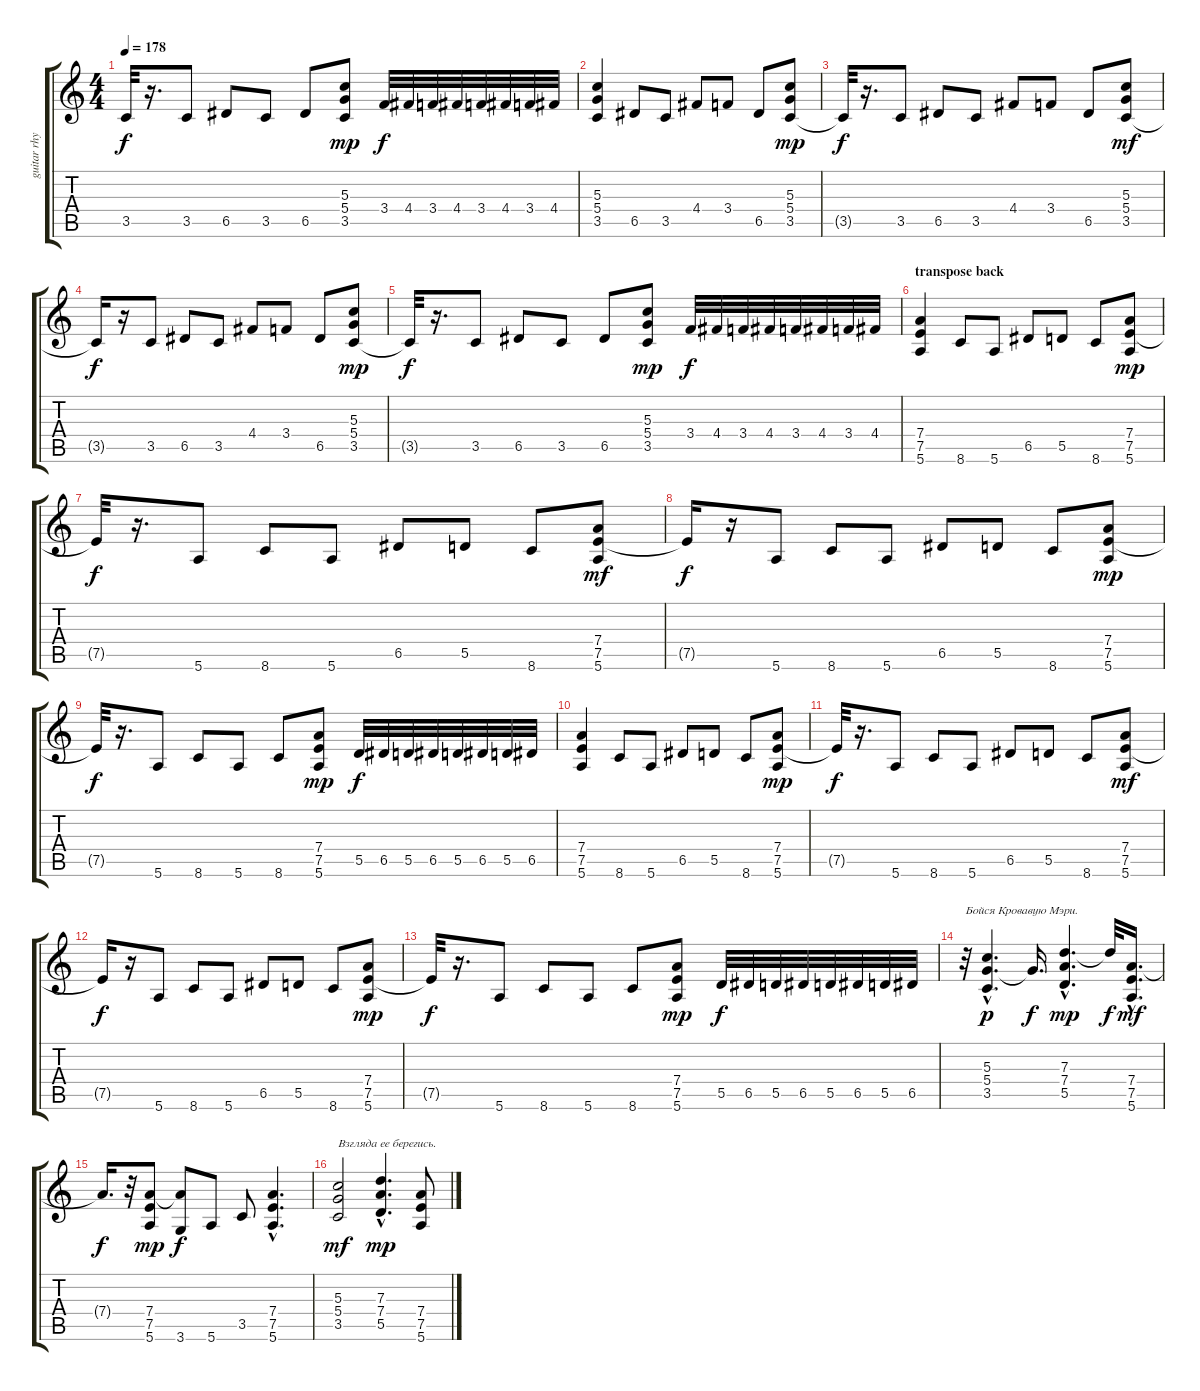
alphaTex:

\track ("guitar rhythm" "guitar rhy") {instrument overdrivenguitar}
\staff {score tabs}
\tuning (E4 B3 G3 D3 A2 E2) {hide}
\ts (4 4)
\tempo 178
\clef g2
\ks c
3.5{t}.32{dy f} r.16{d} 3.5.8 6.5.8 3.5.8 6.5.8 (5.3 5.4 3.5).8{dy mp} 3.4.32{dy f} 4.4.32 3.4.32 4.4.32 3.4.32 4.4.32 3.4.32 4.4.32 |
(5.3 5.4 3.5).4 6.5.8 3.5.8 4.4.8 3.4.8 6.5.8 (5.3 5.4 3.5).8{dy mp} |
3.5{t}.32{dy f} r.16{d} 3.5.8 6.5.8 3.5.8 4.4.8 3.4.8 6.5.8 (5.3 5.4 3.5).8{dy mf} |
3.5{t}.16{dy f} r.16 3.5.8 6.5.8 3.5.8 4.4.8 3.4.8 6.5.8 (5.3 5.4 3.5).8{dy mp} |
3.5{t}.32{dy f} r.16{d} 3.5.8 6.5.8 3.5.8 6.5.8 (5.3 5.4 3.5).8{dy mp} 3.4.32{dy f} 4.4.32 3.4.32 4.4.32 3.4.32 4.4.32 3.4.32 4.4.32 |
\section ("" "transpose back")
(7.4 7.5 5.6).4 8.6.8 5.6.8 6.5.8 5.5.8 8.6.8 (7.4 7.5 5.6).8{dy mp} |
7.5{t}.32{dy f} r.16{d} 5.6.8 8.6.8 5.6.8 6.5.8 5.5.8 8.6.8 (7.4 7.5 5.6).8{dy mf} |
7.5{t}.16{dy f} r.16 5.6.8 8.6.8 5.6.8 6.5.8 5.5.8 8.6.8 (7.4 7.5 5.6).8{dy mp} |
7.5{t}.32{dy f} r.16{d} 5.6.8 8.6.8 5.6.8 8.6.8 (7.4 7.5 5.6).8{dy mp} 5.5.32{dy f} 6.5.32 5.5.32 6.5.32 5.5.32 6.5.32 5.5.32 6.5.32 |
(7.4 7.5 5.6).4 8.6.8 5.6.8 6.5.8 5.5.8 8.6.8 (7.4 7.5 5.6).8{dy mp} |
7.5{t}.32{dy f} r.16{d} 5.6.8 8.6.8 5.6.8 6.5.8 5.5.8 8.6.8 (7.4 7.5 5.6).8{dy mf} |
7.5{t}.16{dy f} r.16 5.6.8 8.6.8 5.6.8 6.5.8 5.5.8 8.6.8 (7.4 7.5 5.6).8{dy mp} |
7.5{t}.32{dy f} r.16{d} 5.6.8 8.6.8 5.6.8 8.6.8 (7.4 7.5 5.6).8{dy mp} 5.5.32{dy f} 6.5.32 5.5.32 6.5.32 5.5.32 6.5.32 5.5.32 6.5.32 |
r.32{txt "Бойся Кровавую Мэри."} (5.3{hac} 5.4{hac} 3.5{hac}).4{d dy p} 5.4{t}.16{d dy f} (7.3{hac} 7.4{hac} 5.5{hac}).4{d dy mp} 7.3{t}.32{dy f} (7.4{hac} 7.5{hac} 5.6{hac}).16{d dy mf} |
7.4{t}.16{d dy f} r.32 (7.4 7.5 5.6).8{dy mp} (7.4{t} 3.6).8{dy f} 5.6.8 3.5.8 (7.4{hac} 7.5{hac} 5.6{hac}).4{d} |
(5.3 5.4 3.5).2{txt "Взгляда ее берегись." dy mf} (7.3{hac} 7.4{hac} 5.5{hac}).4{d dy mp} (7.4 7.5 5.6).8
